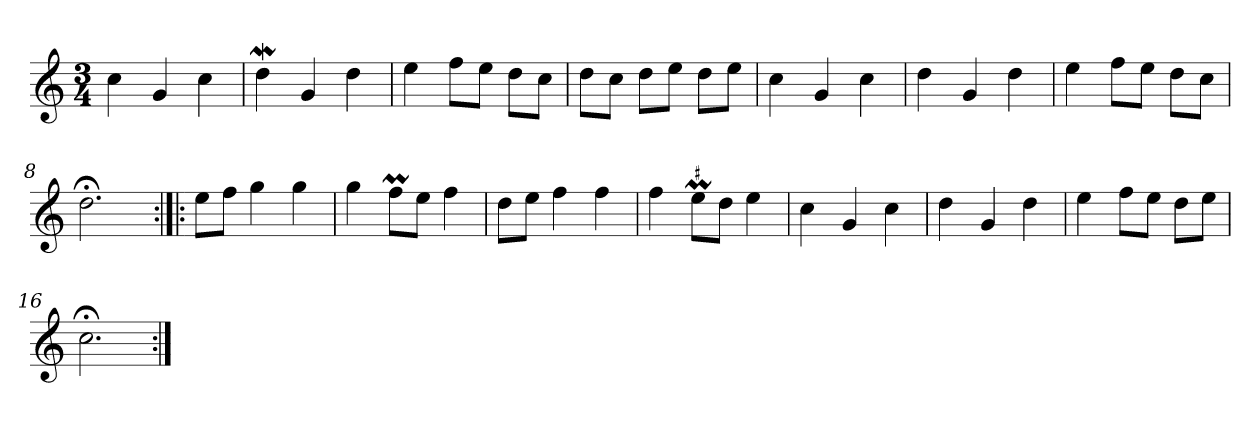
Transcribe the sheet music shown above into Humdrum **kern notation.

**kern
*part1
*staff1
*clefG2
*k[]
*C:
*M3/4
*MM120
=1
4cc
4g
4cc
=2
4ddW
4g
4dd
=3
4ee
8ff\L
8ee\J
8dd\L
8cc\J
=4
8dd\L
8cc\J
8dd\L
8ee\J
8dd\L
8ee\J
=5
4cc
4g
4cc
=6
4dd
4g
4dd
=7
4ee
8ff\L
8ee\J
8dd\L
8cc\J
=8
2.dd;<
=9:|!|:
8ee\L
8ff\J
4gg
4gg
=10
4gg
8ffM\L
8ee\J
4ff
=11
8dd\L
8ee\J
4ff
4ff
=12
4ff
!LO:MOR:acc=#
8eeM\L
8dd\J
4ee
=13
4cc
4g
4cc
=14
4dd
4g
4dd
=15
4ee
8ff\L
8ee\J
8dd\L
8ee\J
=16
2.cc;<
=:|!
*-
